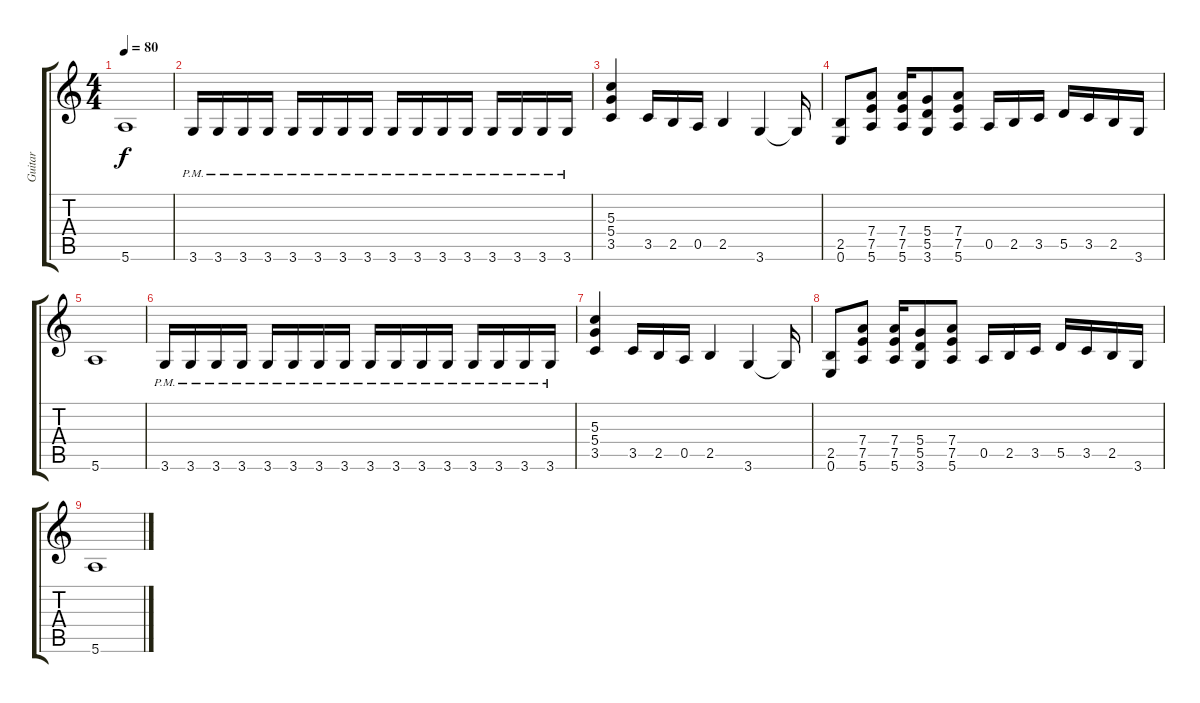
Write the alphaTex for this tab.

\track ("Guitar" "Guitar") {instrument distortionguitar}
\staff {score tabs}
\tuning (E4 B3 G3 D3 A2 E2) {hide}
\ts (4 4)
\tempo 80
\clef g2
\ks c
5.6.1{dy f} |
3.6{pm}.16 3.6{pm}.16 3.6{pm}.16 3.6{pm}.16 3.6{pm}.16 3.6{pm}.16 3.6{pm}.16 3.6{pm}.16 3.6{pm}.16 3.6{pm}.16 3.6{pm}.16 3.6{pm}.16 3.6{pm}.16 3.6{pm}.16 3.6{pm}.16 3.6{pm}.16 |
(5.3 5.4 3.5).4 3.5.16 2.5.16 0.5.16 2.5.4 3.6.4 3.6{t}.16 |
(2.5 0.6).8 (7.4 7.5 5.6).8 (7.4 7.5 5.6).16 (5.4 5.5 3.6).8 (7.4 7.5 5.6).8 0.5.16 2.5.16 3.5.16 5.5.16 3.5.16 2.5.16 3.6.16 |
5.6.1 |
3.6{pm}.16 3.6{pm}.16 3.6{pm}.16 3.6{pm}.16 3.6{pm}.16 3.6{pm}.16 3.6{pm}.16 3.6{pm}.16 3.6{pm}.16 3.6{pm}.16 3.6{pm}.16 3.6{pm}.16 3.6{pm}.16 3.6{pm}.16 3.6{pm}.16 3.6{pm}.16 |
(5.3 5.4 3.5).4 3.5.16 2.5.16 0.5.16 2.5.4 3.6.4 3.6{t}.16 |
(2.5 0.6).8 (7.4 7.5 5.6).8 (7.4 7.5 5.6).16 (5.4 5.5 3.6).8 (7.4 7.5 5.6).8 0.5.16 2.5.16 3.5.16 5.5.16 3.5.16 2.5.16 3.6.16 |
5.6.1
